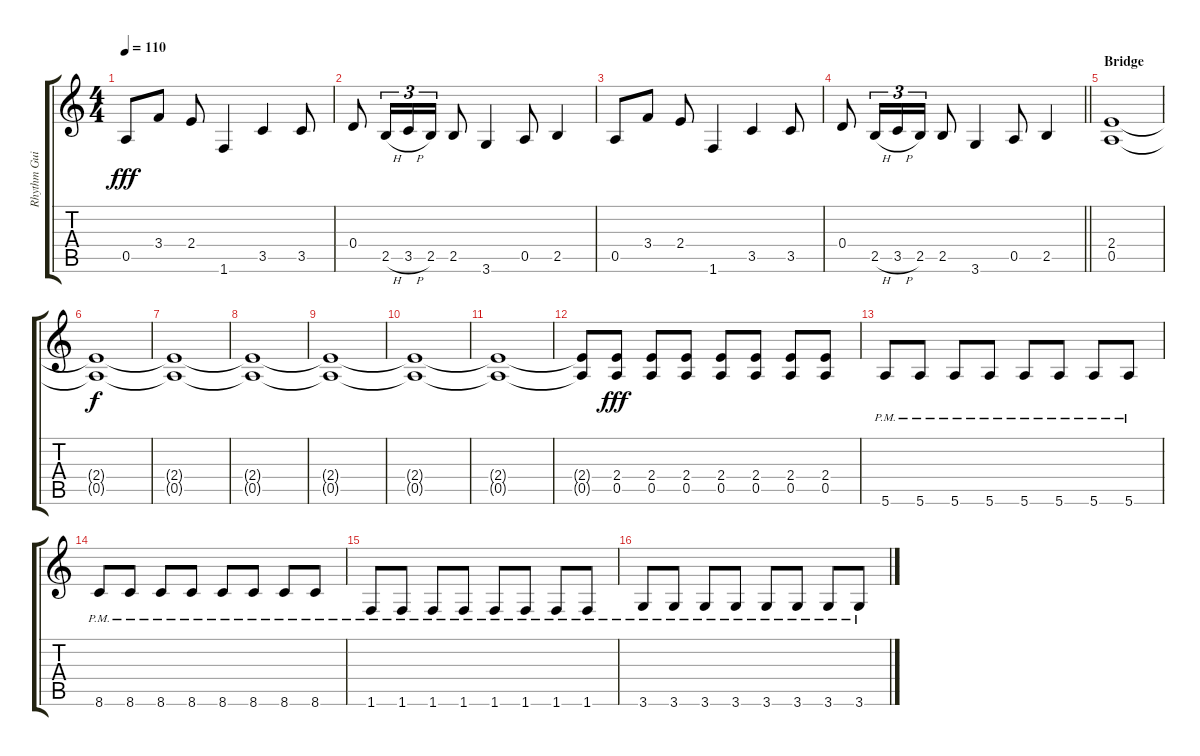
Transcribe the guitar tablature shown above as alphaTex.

\track ("Rhythm Guitar R" "Rhythm Gui") {instrument distortionguitar}
\staff {score tabs}
\tuning (E4 B3 G3 D3 A2 E2) {hide}
\ts (4 4)
\tempo 110
\clef g2
\ks c
0.5.8{dy fff} 3.4.8 2.4.8 1.6.4 3.5.4 3.5.8 |
0.4.8 2.5{h}.16{tu (3 2)} 3.5{h}.16{tu (3 2)} 2.5.16{tu (3 2)} 2.5.8 3.6.4 0.5.8 2.5.4 |
0.5.8 3.4.8 2.4.8 1.6.4 3.5.4 3.5.8 |
\barLineRight lightlight
0.4.8 2.5{h}.16{tu (3 2)} 3.5{h}.16{tu (3 2)} 2.5.16{tu (3 2)} 2.5.8 3.6.4 0.5.8 2.5.4 |
\section ("" "Bridge")
(2.4 0.5).1{volume 9} |
(2.4{t} 0.5{t}).1{dy f} |
(2.4{t} 0.5{t}).1 |
(2.4{t} 0.5{t}).1 |
(2.4{t} 0.5{t}).1{volume 6} |
(2.4{t} 0.5{t}).1 |
(2.4{t} 0.5{t}).1 |
(2.4{t} 0.5{t}).8 (2.4 0.5).8{dy fff volume 13} (2.4 0.5).8 (2.4 0.5).8 (2.4 0.5).8 (2.4 0.5).8 (2.4 0.5).8 (2.4 0.5).8 |
5.6{pm}.8 5.6{pm}.8 5.6{pm}.8 5.6{pm}.8 5.6{pm}.8 5.6{pm}.8 5.6{pm}.8 5.6{pm}.8 |
8.6{pm}.8 8.6{pm}.8 8.6{pm}.8 8.6{pm}.8 8.6{pm}.8 8.6{pm}.8 8.6{pm}.8 8.6{pm}.8 |
1.6{pm}.8 1.6{pm}.8 1.6{pm}.8 1.6{pm}.8 1.6{pm}.8 1.6{pm}.8 1.6{pm}.8 1.6{pm}.8 |
3.6{pm}.8 3.6{pm}.8 3.6{pm}.8 3.6{pm}.8 3.6{pm}.8 3.6{pm}.8 3.6{pm}.8 3.6{pm}.8
